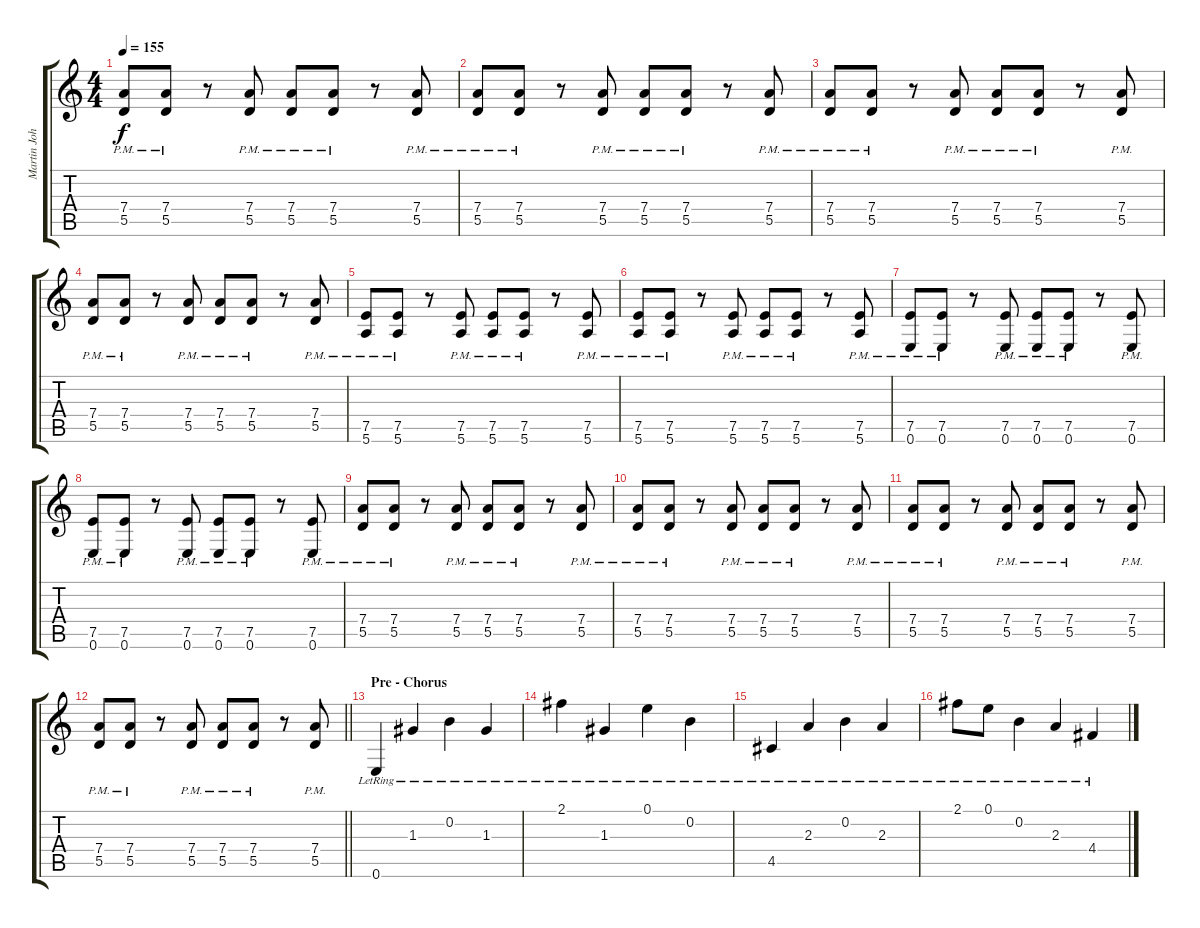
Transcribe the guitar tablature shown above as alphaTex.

\track ("Martin Johnson (Rhythm Guitar)" "Martin Joh") {instrument distortionguitar}
\staff {score tabs}
\tuning (E4 B3 G3 D3 A2 E2) {hide}
\ts (4 4)
\tempo 155
\clef g2
\ks c
(7.4{pm} 5.5{pm}).8{dy f} (7.4{pm} 5.5{pm}).8 r.8 (7.4{pm} 5.5{pm}).8 (7.4{pm} 5.5{pm}).8 (7.4{pm} 5.5{pm}).8 r.8 (7.4{pm} 5.5{pm}).8 |
(7.4{pm} 5.5{pm}).8 (7.4{pm} 5.5{pm}).8 r.8 (7.4{pm} 5.5{pm}).8 (7.4{pm} 5.5{pm}).8 (7.4{pm} 5.5{pm}).8 r.8 (7.4{pm} 5.5{pm}).8 |
(7.4{pm} 5.5{pm}).8 (7.4{pm} 5.5{pm}).8 r.8 (7.4{pm} 5.5{pm}).8 (7.4{pm} 5.5{pm}).8 (7.4{pm} 5.5{pm}).8 r.8 (7.4{pm} 5.5{pm}).8 |
(7.4{pm} 5.5{pm}).8 (7.4{pm} 5.5{pm}).8 r.8 (7.4{pm} 5.5{pm}).8 (7.4{pm} 5.5{pm}).8 (7.4{pm} 5.5{pm}).8 r.8 (7.4{pm} 5.5{pm}).8 |
(7.5{pm} 5.6{pm}).8 (7.5{pm} 5.6{pm}).8 r.8 (7.5{pm} 5.6{pm}).8 (7.5{pm} 5.6{pm}).8 (7.5{pm} 5.6{pm}).8 r.8 (7.5{pm} 5.6{pm}).8 |
(7.5{pm} 5.6{pm}).8 (7.5{pm} 5.6{pm}).8 r.8 (7.5{pm} 5.6{pm}).8 (7.5{pm} 5.6{pm}).8 (7.5{pm} 5.6{pm}).8 r.8 (7.5{pm} 5.6{pm}).8 |
(7.5{pm} 0.6{pm}).8 (7.5{pm} 0.6{pm}).8 r.8 (7.5{pm} 0.6{pm}).8 (7.5{pm} 0.6{pm}).8 (7.5{pm} 0.6{pm}).8 r.8 (7.5{pm} 0.6{pm}).8 |
(7.5{pm} 0.6{pm}).8 (7.5{pm} 0.6{pm}).8 r.8 (7.5{pm} 0.6{pm}).8 (7.5{pm} 0.6{pm}).8 (7.5{pm} 0.6{pm}).8 r.8 (7.5{pm} 0.6{pm}).8 |
(7.4{pm} 5.5{pm}).8 (7.4{pm} 5.5{pm}).8 r.8 (7.4{pm} 5.5{pm}).8 (7.4{pm} 5.5{pm}).8 (7.4{pm} 5.5{pm}).8 r.8 (7.4{pm} 5.5{pm}).8 |
(7.4{pm} 5.5{pm}).8 (7.4{pm} 5.5{pm}).8 r.8 (7.4{pm} 5.5{pm}).8 (7.4{pm} 5.5{pm}).8 (7.4{pm} 5.5{pm}).8 r.8 (7.4{pm} 5.5{pm}).8 |
(7.4{pm} 5.5{pm}).8 (7.4{pm} 5.5{pm}).8 r.8 (7.4{pm} 5.5{pm}).8 (7.4{pm} 5.5{pm}).8 (7.4{pm} 5.5{pm}).8 r.8 (7.4{pm} 5.5{pm}).8 |
\barLineRight lightlight
(7.4{pm} 5.5{pm}).8 (7.4{pm} 5.5{pm}).8 r.8 (7.4{pm} 5.5{pm}).8 (7.4{pm} 5.5{pm}).8 (7.4{pm} 5.5{pm}).8 r.8 (7.4{pm} 5.5{pm}).8 |
\section ("" "Pre - Chorus")
0.6{lr}.4{volume 7 instrument acousticguitarsteel} 1.3{lr}.4 0.2{lr}.4 1.3{lr}.4 |
2.1{lr}.4 1.3{lr}.4 0.1{lr}.4 0.2{lr}.4 |
4.5{lr}.4{volume 7 instrument acousticguitarsteel} 2.3{lr}.4 0.2{lr}.4 2.3{lr}.4 |
2.1{lr}.8 0.1{lr}.8 0.2{lr}.4 2.3{lr}.4 4.4{lr}.4
